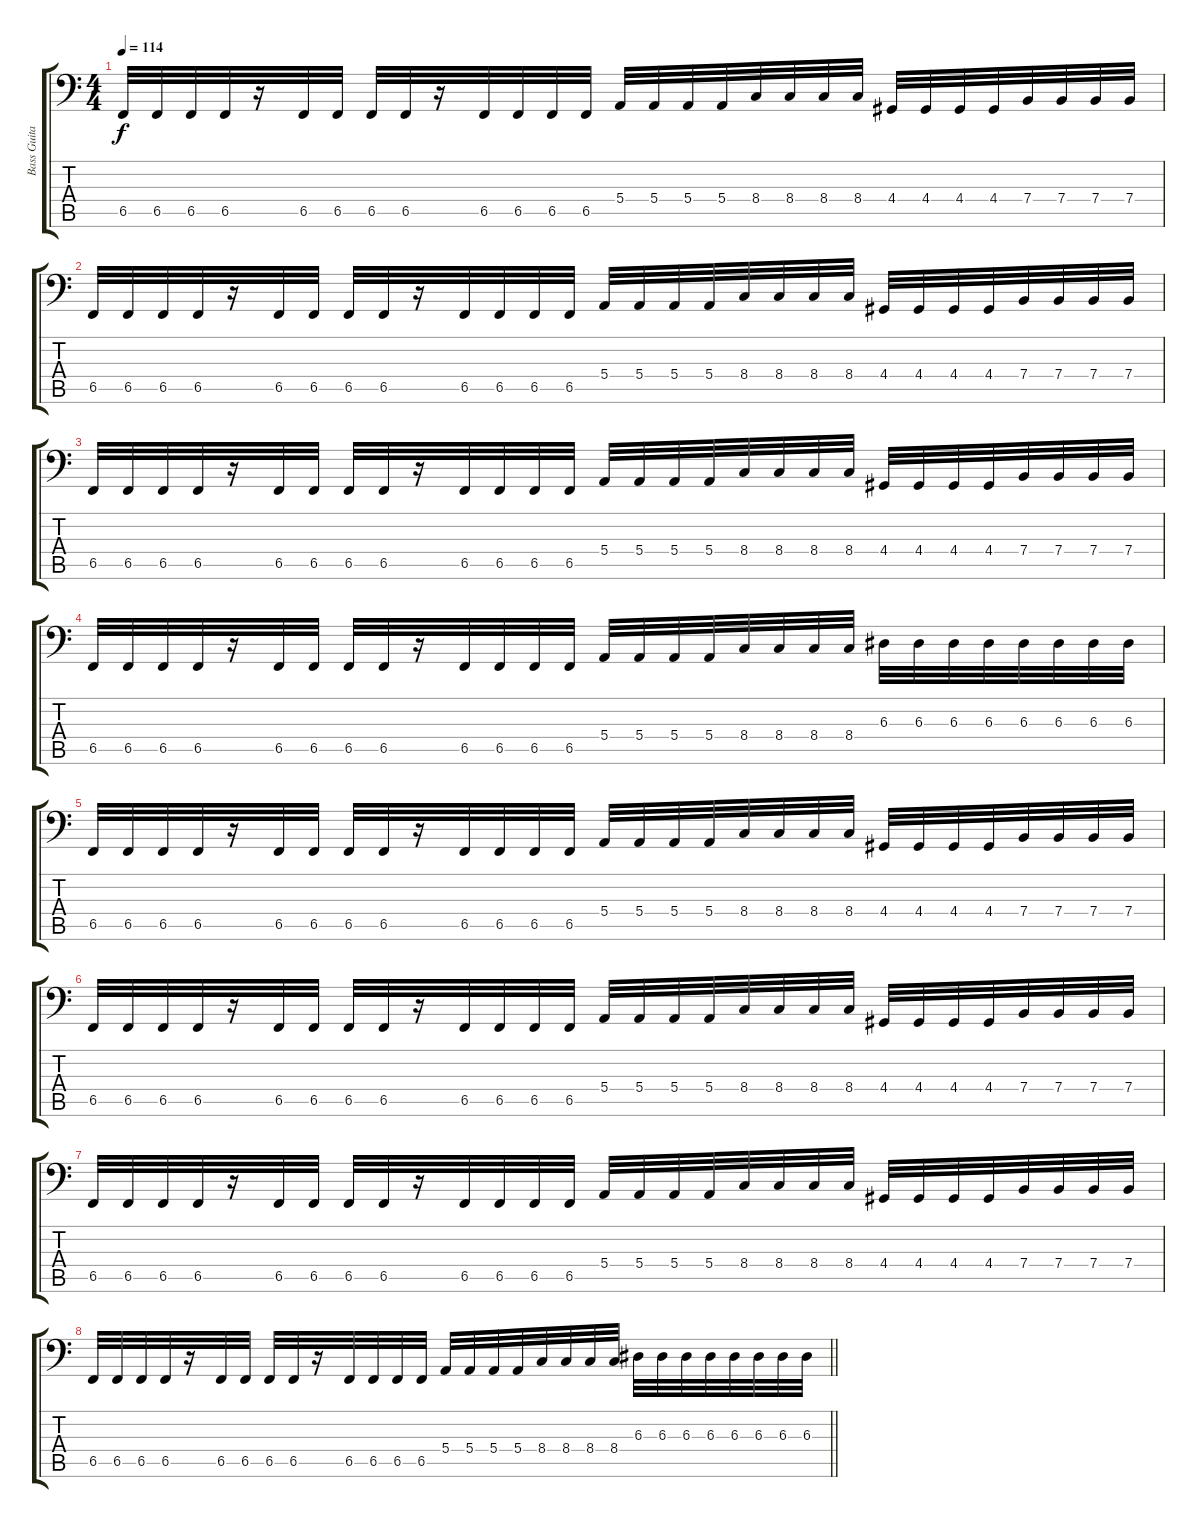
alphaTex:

\track ("Bass Guitar" "Bass Guita") {instrument electricbassfinger}
\staff {score tabs}
\tuning (G2 D2 A1 E1 B0 Gb0) {hide}
\ts (4 4)
\tempo 114
\clef f4
\ks c
6.5.32{dy f} 6.5.32 6.5.32 6.5.32 r.16 6.5.32 6.5.32 6.5.32 6.5.32 r.16 6.5.32 6.5.32 6.5.32 6.5.32 5.4.32 5.4.32 5.4.32 5.4.32 8.4.32 8.4.32 8.4.32 8.4.32 4.4.32 4.4.32 4.4.32 4.4.32 7.4.32 7.4.32 7.4.32 7.4.32 |
6.5.32 6.5.32 6.5.32 6.5.32 r.16 6.5.32 6.5.32 6.5.32 6.5.32 r.16 6.5.32 6.5.32 6.5.32 6.5.32 5.4.32 5.4.32 5.4.32 5.4.32 8.4.32 8.4.32 8.4.32 8.4.32 4.4.32 4.4.32 4.4.32 4.4.32 7.4.32 7.4.32 7.4.32 7.4.32 |
6.5.32 6.5.32 6.5.32 6.5.32 r.16 6.5.32 6.5.32 6.5.32 6.5.32 r.16 6.5.32 6.5.32 6.5.32 6.5.32 5.4.32 5.4.32 5.4.32 5.4.32 8.4.32 8.4.32 8.4.32 8.4.32 4.4.32 4.4.32 4.4.32 4.4.32 7.4.32 7.4.32 7.4.32 7.4.32 |
6.5.32 6.5.32 6.5.32 6.5.32 r.16 6.5.32 6.5.32 6.5.32 6.5.32 r.16 6.5.32 6.5.32 6.5.32 6.5.32 5.4.32 5.4.32 5.4.32 5.4.32 8.4.32 8.4.32 8.4.32 8.4.32 6.3.32 6.3.32 6.3.32 6.3.32 6.3.32 6.3.32 6.3.32 6.3.32 |
6.5.32 6.5.32 6.5.32 6.5.32 r.16 6.5.32 6.5.32 6.5.32 6.5.32 r.16 6.5.32 6.5.32 6.5.32 6.5.32 5.4.32 5.4.32 5.4.32 5.4.32 8.4.32 8.4.32 8.4.32 8.4.32 4.4.32 4.4.32 4.4.32 4.4.32 7.4.32 7.4.32 7.4.32 7.4.32 |
6.5.32 6.5.32 6.5.32 6.5.32 r.16 6.5.32 6.5.32 6.5.32 6.5.32 r.16 6.5.32 6.5.32 6.5.32 6.5.32 5.4.32 5.4.32 5.4.32 5.4.32 8.4.32 8.4.32 8.4.32 8.4.32 4.4.32 4.4.32 4.4.32 4.4.32 7.4.32 7.4.32 7.4.32 7.4.32 |
6.5.32 6.5.32 6.5.32 6.5.32 r.16 6.5.32 6.5.32 6.5.32 6.5.32 r.16 6.5.32 6.5.32 6.5.32 6.5.32 5.4.32 5.4.32 5.4.32 5.4.32 8.4.32 8.4.32 8.4.32 8.4.32 4.4.32 4.4.32 4.4.32 4.4.32 7.4.32 7.4.32 7.4.32 7.4.32 |
\barLineRight lightlight
6.5.32 6.5.32 6.5.32 6.5.32 r.16 6.5.32 6.5.32 6.5.32 6.5.32 r.16 6.5.32 6.5.32 6.5.32 6.5.32 5.4.32 5.4.32 5.4.32 5.4.32 8.4.32 8.4.32 8.4.32 8.4.32 6.3.32 6.3.32 6.3.32 6.3.32 6.3.32 6.3.32 6.3.32 6.3.32
